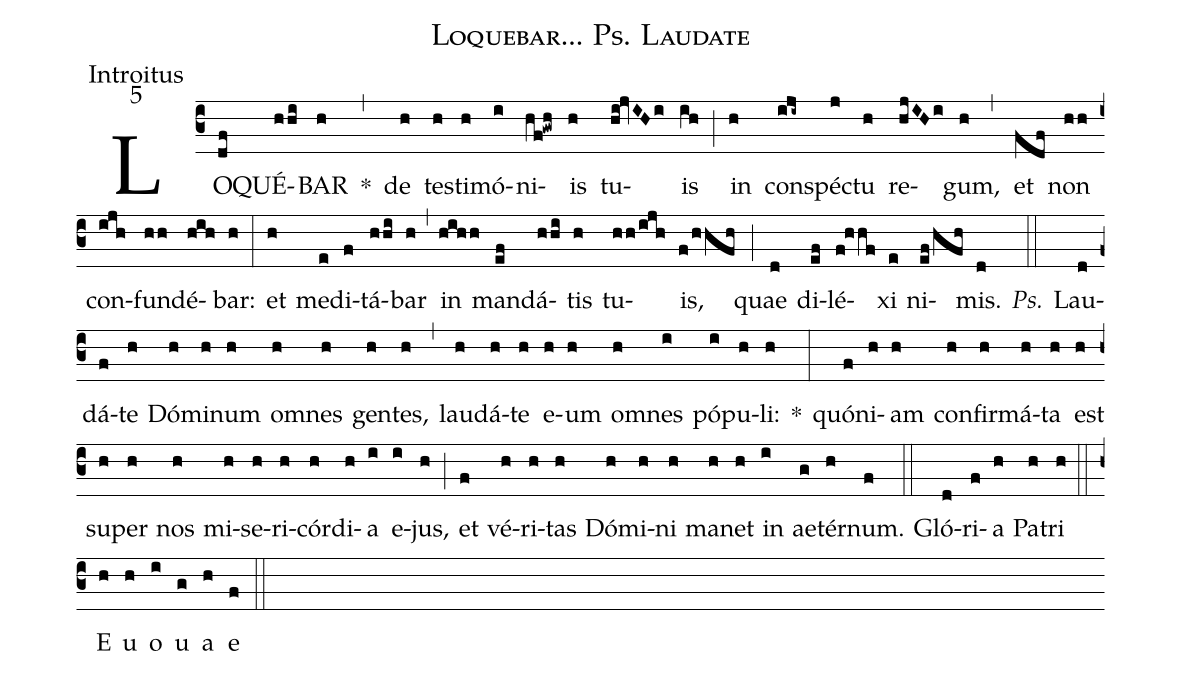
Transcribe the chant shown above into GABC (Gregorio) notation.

name:Loquebar... Ps. Laudate;
office-part:Introitus;
mode:5;
%%
(c3) LO(df)QUÉ(hhi)BAR(h) *(,) de(h) tes(h)ti(h)mó(i)ni(hf!gwh)is(h) tu(hi!jvIHi)is(ih) (;) in(h) con(iji~)spéc(j)tu(h) re(hjIHi)gum,(h) (,) et(fdf) non(hh) con(ijh)fun(hh)dé(hih)bar:(h) (:) et(h) me(e)di(f)tá(hhi)bar(h) (,) in(hihh) man(ef)dá(hhi)tis(h) tu(hh/ijh)is,(f/hhfh) (;) quae(d) di(ef)lé(f!hhf)xi(e) ni(ef/hfh)mis.(d) <i>Ps.</i>(::) Lau(d)dá(f)te(h) Dó(h)mi(h)num(h) om(h)nes(h) gen(h)tes,(h) (,) lau(h)dá(h)te(h) e(h)um(h) om(h)nes(i) pó(i)pu(h)li:(h) *(:) quó(f)ni(h)am(h) con(h)fir(h)má(h)ta(h) est(h) su(h)per(h) nos(h) mi(h)se(h)ri(h)cór(h)di(h)a(i) e(i)jus,(h) (;) et(f) vé(h)ri(h)tas(h) Dó(h)mi(h)ni(h) ma(h)net(h) in(i) ae(g)tér(h)num.(f) (::) Gló(d)ri(f)a(h) Pa(h)tri(h) (::) E(h) u(h) o(i) u(g) a(h) e(f) (::)
